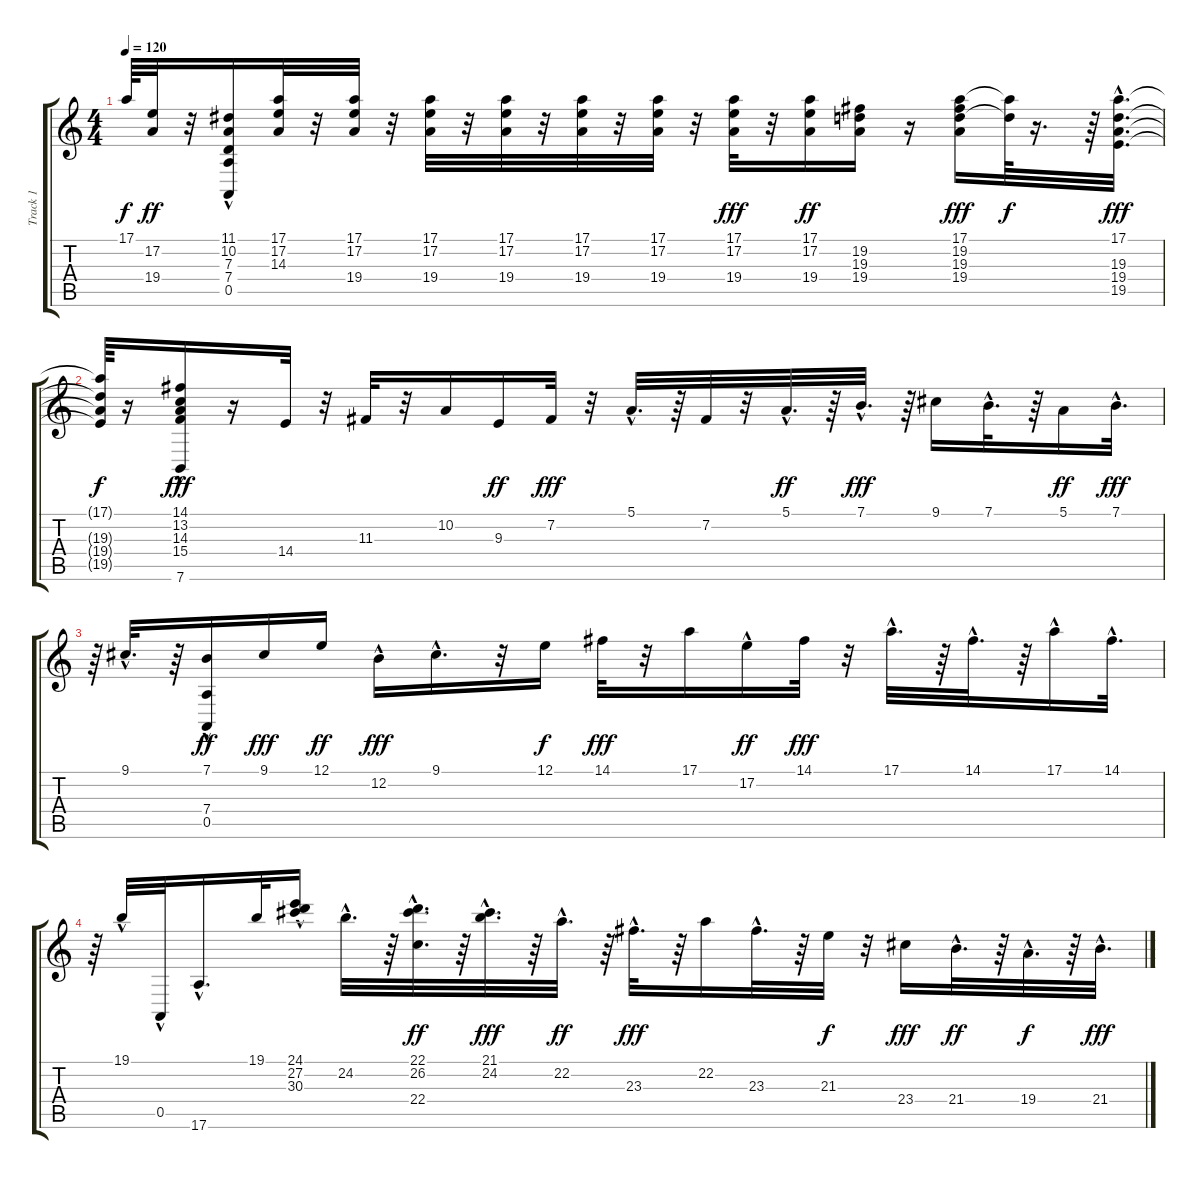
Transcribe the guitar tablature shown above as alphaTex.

\track ("Track 1" "Track 1") {instrument honkytonkpiano}
\staff {score tabs}
\tuning (E4 B3 G3 D3 A2 E2) {hide}
\ts (4 4)
\tempo 120
\clef g2
\ks c
17.1{t}.64{dy f} (17.2 19.4).32{dy ff} r.32 (11.1 10.2 7.3{hac} 7.4{hac} 0.5).16 (17.1 17.2 14.3).32 r.32 (17.1 17.2 19.4).32 r.32 (17.1 17.2 19.4).32 r.32 (17.1 17.2 19.4).32 r.32 (17.1 17.2 19.4).32 r.32 (17.1 17.2 19.4).32 r.32 (17.1 17.2 19.4).32{dy fff} r.32 (17.1 17.2 19.4).16{dy ff} (19.2 19.3 19.4).16 r.16 (17.1 19.2 19.3 19.4).16{dy fff} (17.1{t} 19.3{t}).64{dy f} r.16{d} r.64 (17.1{hac} 19.3{hac} 19.4{hac} 19.5{hac}).32{d dy fff} |
(17.1{t} 19.3{t} 19.4{t} 19.5{t}).64{dy f} r.16 (14.1{hac} 13.2 14.3{hac} 15.4{hac} 7.6{hac}).16{dy fff} r.16 14.4.32 r.32 11.3.32 r.32 10.2.16 9.3.16{dy ff} 7.2.32{dy fff} r.32 5.1{hac}.32{d} r.64 7.2.32 r.32 5.1{hac}.32{d dy ff} r.64 7.1{hac}.32{d dy fff} r.64 9.1.16 7.1{hac}.32{d} r.64 5.1.16{dy ff} 7.1{hac}.32{d dy fff} |
r.64 9.1{hac}.32{d} r.64 (7.1{hac} 7.4 0.5{hac}).16{dy ff} 9.1.16{dy fff} 12.1.16{dy ff} 12.2{hac}.16{dy fff} 9.1{hac}.16{d} r.32 12.1.16{dy f} 14.1.32{dy fff} r.32 17.1.16 17.2{hac}.16{dy ff} 14.1.32{dy fff} r.32 17.1{hac}.32{d} r.64 14.1{hac}.32{d} r.64 17.1{hac}.16 14.1{hac}.32{d} |
r.64 19.1{hac}.32 0.5{hac}.32 17.6{hac}.16{d} 19.1.32 (24.1 27.2 30.3{hac}).16 24.2{hac}.32{d} r.64 (22.1 26.2 22.4{hac}).32{d dy ff} r.64 (21.1 24.2{hac}).32{d dy fff} r.64 22.2{hac}.32{d dy ff} r.64 23.3{hac}.32{d dy fff} r.64 22.2.16 23.3{hac}.32{d} r.64 21.3.32{dy f} r.32 23.4.16{dy fff} 21.4{hac}.32{d dy ff} r.64 19.4{hac}.32{d dy f} r.64 21.4{hac}.32{d dy fff}
